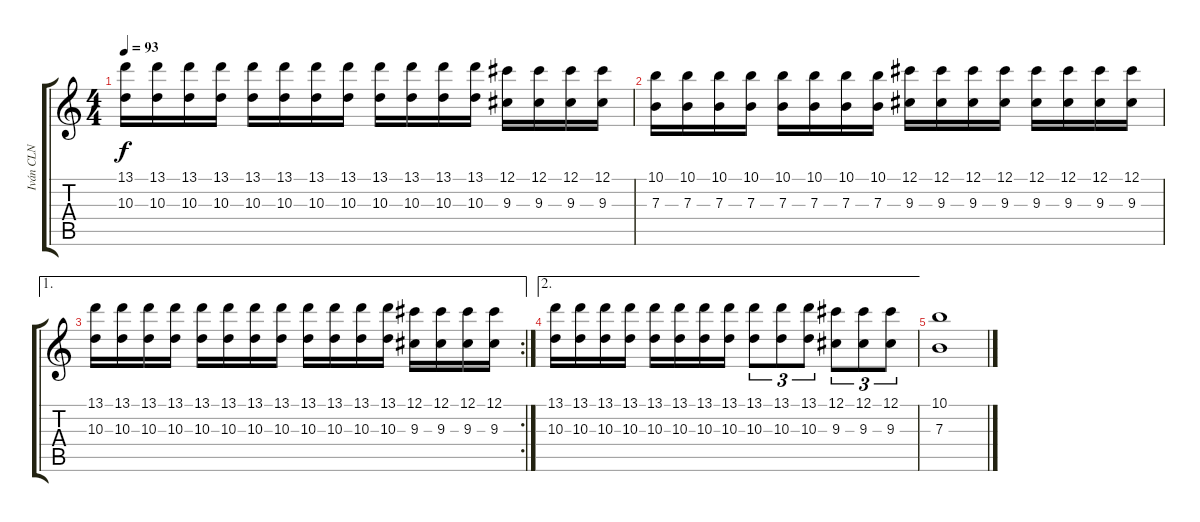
\track ("Iván CLN" "Iván CLN") {instrument distortionguitar}
\staff {score tabs}
\tuning (Db4 Ab3 E3 B2 Gb2 B1) {hide}
\ts (4 4)
\tempo 93
\clef g2
\ks c
(13.1 10.3).16{dy f} (13.1 10.3).16 (13.1 10.3).16 (13.1 10.3).16 (13.1 10.3).16 (13.1 10.3).16 (13.1 10.3).16 (13.1 10.3).16 (13.1 10.3).16 (13.1 10.3).16 (13.1 10.3).16 (13.1 10.3).16 (12.1 9.3).16 (12.1 9.3).16 (12.1 9.3).16 (12.1 9.3).16 |
(10.1 7.3).16 (10.1 7.3).16 (10.1 7.3).16 (10.1 7.3).16 (10.1 7.3).16 (10.1 7.3).16 (10.1 7.3).16 (10.1 7.3).16 (12.1 9.3).16 (12.1 9.3).16 (12.1 9.3).16 (12.1 9.3).16 (12.1 9.3).16 (12.1 9.3).16 (12.1 9.3).16 (12.1 9.3).16 |
\ae 1
\rc 2
(13.1 10.3).16 (13.1 10.3).16 (13.1 10.3).16 (13.1 10.3).16 (13.1 10.3).16 (13.1 10.3).16 (13.1 10.3).16 (13.1 10.3).16 (13.1 10.3).16 (13.1 10.3).16 (13.1 10.3).16 (13.1 10.3).16 (12.1 9.3).16 (12.1 9.3).16 (12.1 9.3).16 (12.1 9.3).16 |
\ae 2
(13.1 10.3).16 (13.1 10.3).16 (13.1 10.3).16 (13.1 10.3).16 (13.1 10.3).16 (13.1 10.3).16 (13.1 10.3).16 (13.1 10.3).16 (13.1 10.3).8{tu (3 2)} (13.1 10.3).8{tu (3 2)} (13.1 10.3).8{tu (3 2)} (12.1 9.3).8{tu (3 2)} (12.1 9.3).8{tu (3 2)} (12.1 9.3).8{tu (3 2)} |
(10.1 7.3).1
